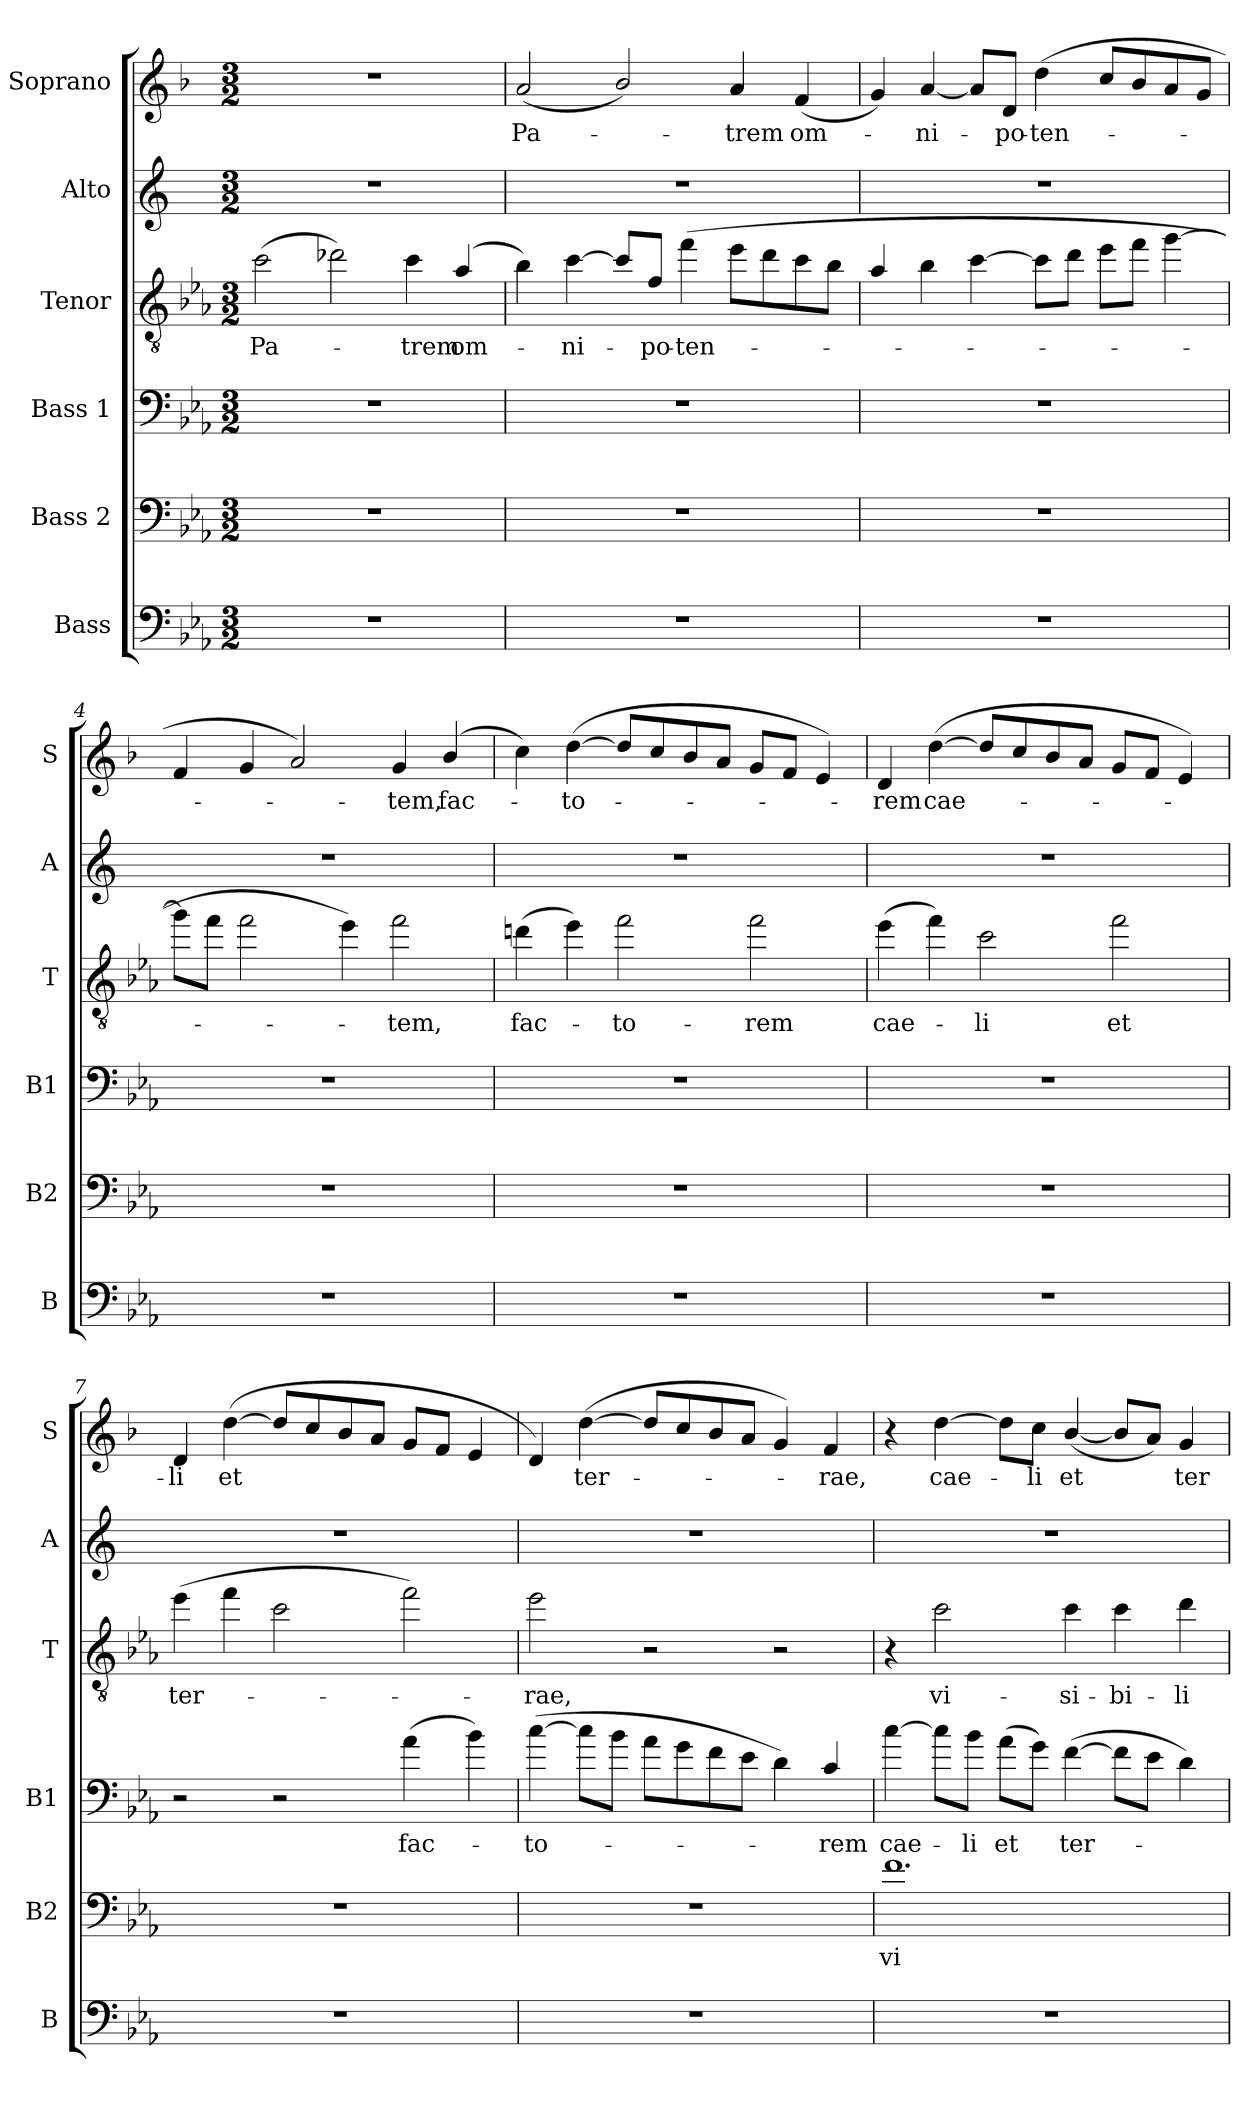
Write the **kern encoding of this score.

**kern	**kern	**text	**kern	**text	**kern	**text	**kern	**kern	**text
*part6	*part5	*part5	*part4	*part4	*part3	*part3	*part2	*part1	*part1
*staff6	*staff5	*staff5	*staff4	*staff4	*staff3	*staff3	*staff2	*staff1	*staff1
*I"Bass	*I"Bass 2	*	*I"Bass 1	*	*I"Tenor	*	*I"Alto	*I"Soprano	*
*I'B	*I'B2	*	*I'B1	*	*I'T	*	*I'A	*I'S	*
*clefF4	*clefF4	*	*clefF4	*	*clefGv2	*	*clefG2	*clefG2	*
*ITrd12c21	*ITrd12c21	*	*ITrd12c21	*	*ITrd8c14	*	*ITrd5c9	*ITrd1c2	*
*k[b-e-a-]	*k[b-e-a-]	*	*k[b-e-a-]	*	*k[b-e-a-]	*	*k[b-e-a-]	*k[b-e-a-]	*
*c:	*c:	*	*c:	*	*c:	*	*c:	*c:	*
*M3/2	*M3/2	*	*M3/2	*	*M3/2	*	*M3/2	*M3/2	*
*MM128	*MM128	*	*MM128	*	*MM128	*	*MM128	*MM128	*
=1	=1	=1	=1	=1	=1	=1	=1	=1	=1
!	!	!	!	!	!	!LO:LY:b	!	!	!
1.r	1.r	.	1.r	.	(>2c\	Pa-	1.r	1.r	.
.	.	.	.	.	2d-X\)	.	.	.	.
!	!	!	!	!	!	!LO:LY:b	!	!	!
.	.	.	.	.	4c\	-trem	.	.	.
!	!	!	!	!	!	!LO:LY:b	!	!	!
.	.	.	.	.	(4A-/	om-	.	.	.
=2	=2	=2	=2	=2	=2	=2	=2	=2	=2
!	!	!	!	!	!	!	!	!	!LO:LY:b
1.r	1.r	.	1.r	.	4B-\)	.	1.r	(<2g/	Pa-
!	!	!	!	!	!	!LO:LY:b	!	!	!
.	.	.	.	.	[4c\	-ni-	.	.	.
.	.	.	.	.	8c/L]	.	.	2a-/)	.
!	!	!	!	!	!	!LO:LY:b	!	!	!
.	.	.	.	.	8F/J	-po-	.	.	.
!	!	!	!	!	!	!LO:LY:b	!	!	!
.	.	.	.	.	(>4f\	-ten-	.	.	.
!	!	!	!	!	!	!	!	!	!LO:LY:b
.	.	.	.	.	8e-\L	.	.	4g/	-trem
.	.	.	.	.	8d\	.	.	.	.
!	!	!	!	!	!	!	!	!	!LO:LY:b
.	.	.	.	.	8c\	.	.	(<4e-/	om-
.	.	.	.	.	8B-\J	.	.	.	.
=3	=3	=3	=3	=3	=3	=3	=3	=3	=3
1.r	1.r	.	1.r	.	4A-/	.	1.r	4f/)	.
!	!	!	!	!	!	!	!	!	!LO:LY:b
.	.	.	.	.	4B-\	.	.	[4g/	-ni-
.	.	.	.	.	[4c\	.	.	8g/L]	.
!	!	!	!	!	!	!	!	!	!LO:LY:b
.	.	.	.	.	.	.	.	8c/J	-po-
!	!	!	!	!	!	!	!	!	!LO:LY:b
.	.	.	.	.	8c\L]	.	.	(>4cc\	-ten-
.	.	.	.	.	8d\J	.	.	.	.
.	.	.	.	.	8e-\L	.	.	8b-/L	.
.	.	.	.	.	8f\J	.	.	8a-/	.
.	.	.	.	.	[4g\	.	.	8g/	.
.	.	.	.	.	.	.	.	8f/J	.
=4	=4	=4	=4	=4	=4	=4	=4	=4	=4
1.r	1.r	.	1.r	.	8g\L]	.	1.r	4e-/	.
.	.	.	.	.	8f\J	.	.	.	.
.	.	.	.	.	2f\	.	.	4f/	.
.	.	.	.	.	.	.	.	2g/)	.
.	.	.	.	.	4e-\)	.	.	.	.
!	!	!	!	!	!	!LO:LY:b	!	!	!LO:LY:b
.	.	.	.	.	2f\	-tem,	.	4f/	-tem,
!	!	!	!	!	!	!	!	!	!LO:LY:b
.	.	.	.	.	.	.	.	(4a-/	fac-
!!LO:LB:g=z
=5	=5	=5	=5	=5	=5	=5	=5	=5	=5
!	!	!	!	!	!	!LO:LY:b	!	!	!
1.r	1.r	.	1.r	.	(>4dni\	fac-	1.r	4b-\)	.
!	!	!	!	!	!	!	!	!	!LO:LY:b
.	.	.	.	.	4e-\)	.	.	(>[4cc\	-to-
!	!	!	!	!	!	!LO:LY:b	!	!	!
.	.	.	.	.	2f\	-to-	.	8cc/L]	.
.	.	.	.	.	.	.	.	8b-/	.
.	.	.	.	.	.	.	.	8a-/	.
.	.	.	.	.	.	.	.	8g/J	.
!	!	!	!	!	!	!LO:LY:b	!	!	!
.	.	.	.	.	2f\	-rem	.	8f/L	.
.	.	.	.	.	.	.	.	8e-/J	.
.	.	.	.	.	.	.	.	4d/)	.
=6	=6	=6	=6	=6	=6	=6	=6	=6	=6
!	!	!	!	!	!	!LO:LY:b	!	!	!LO:LY:b
1.r	1.r	.	1.r	.	(>4e-\	cae-	1.r	4c/	-rem
!	!	!	!	!	!	!	!	!	!LO:LY:b
.	.	.	.	.	4f\)	.	.	(>[4cc\	cae-
!	!	!	!	!	!	!LO:LY:b	!	!	!
.	.	.	.	.	2c\	-li	.	8cc/L]	.
.	.	.	.	.	.	.	.	8b-/	.
.	.	.	.	.	.	.	.	8a-/	.
.	.	.	.	.	.	.	.	8g/J	.
!	!	!	!	!	!	!LO:LY:b	!	!	!
.	.	.	.	.	2f\	et	.	8f/L	.
.	.	.	.	.	.	.	.	8e-/J	.
.	.	.	.	.	.	.	.	4d/)	.
=7	=7	=7	=7	=7	=7	=7	=7	=7	=7
!	!	!	!	!	!	!LO:LY:b	!	!	!LO:LY:b
1.r	1.r	.	2r	.	(>4e-\	ter-	1.r	4c/	-li
!	!	!	!	!	!	!	!	!	!LO:LY:b
.	.	.	.	.	4f\	.	.	(>[4cc\	et
.	.	.	2r	.	2c\	.	.	8cc/L]	.
.	.	.	.	.	.	.	.	8b-/	.
.	.	.	.	.	.	.	.	8a-/	.
.	.	.	.	.	.	.	.	8g/J	.
!	!	!	!	!LO:LY:b	!	!	!	!	!
.	.	.	(>4A-\	fac-	2f\)	.	.	8f/L	.
.	.	.	.	.	.	.	.	8e-/J	.
.	.	.	4B-\)	.	.	.	.	4d/	.
=8	=8	=8	=8	=8	=8	=8	=8	=8	=8
!	!	!	!	!LO:LY:b	!	!LO:LY:b	!	!	!
1.r	1.r	.	(>[4c\	-to-	2e-\	-rae,	1.r	4c/)	.
!	!	!	!	!	!	!	!	!	!LO:LY:b
.	.	.	8c\L]	.	.	.	.	(>[4cc\	ter-
.	.	.	8B-\J	.	.	.	.	.	.
.	.	.	8A-\L	.	2r	.	.	8cc/L]	.
.	.	.	8G\	.	.	.	.	8b-/	.
.	.	.	8F\	.	.	.	.	8a-/	.
.	.	.	8E-\J	.	.	.	.	8g/J	.
.	.	.	4D\)	.	2r	.	.	4f/)	.
!	!	!	!	!LO:LY:b	!	!	!	!	!LO:LY:b
.	.	.	4C/	-rem	.	.	.	4e-/	-rae,
!!LO:PB:g=z
=9	=9	=9	=9	=9	=9	=9	=9	=9	=9
!	!	!LO:LY:b	!	!LO:LY:b	!	!	!	!	!
1.r	1.F	vi-	[4c\	cae-	4r	.	1.r	4r	.
!	!	!	!	!	!	!LO:LY:b	!	!	!LO:LY:b
.	.	.	8c\L]	.	2c\	vi-	.	[4cc\	cae-
!	!	!	!	!LO:LY:b	!	!	!	!	!
.	.	.	8B-\J	-li	.	.	.	.	.
!	!	!	!	!LO:LY:b	!	!	!	!	!
.	.	.	(>8A-\L	et	.	.	.	8cc\L]	.
!	!	!	!	!	!	!	!	!	!LO:LY:b
.	.	.	8G\J)	.	.	.	.	8b-\J	-li
!	!	!	!	!LO:LY:b	!	!LO:LY:b	!	!	!LO:LY:b
.	.	.	(>[4F\	ter-	4c\	-si-	.	(<[4a-/	et
!	!	!	!	!	!	!LO:LY:b	!	!	!
.	.	.	8F\L]	.	4c\	-bi-	.	8a-/L]	.
.	.	.	8E-\J	.	.	.	.	8g/J)	.
!	!	!	!	!	!	!LO:LY:b	!	!	!LO:LY:b
.	.	.	4D\)	.	4d\	-li-	.	4f/	ter-
=	=	=	=	=	=	=	=	=	=
*-	*-	*-	*-	*-	*-	*-	*-	*-	*-
